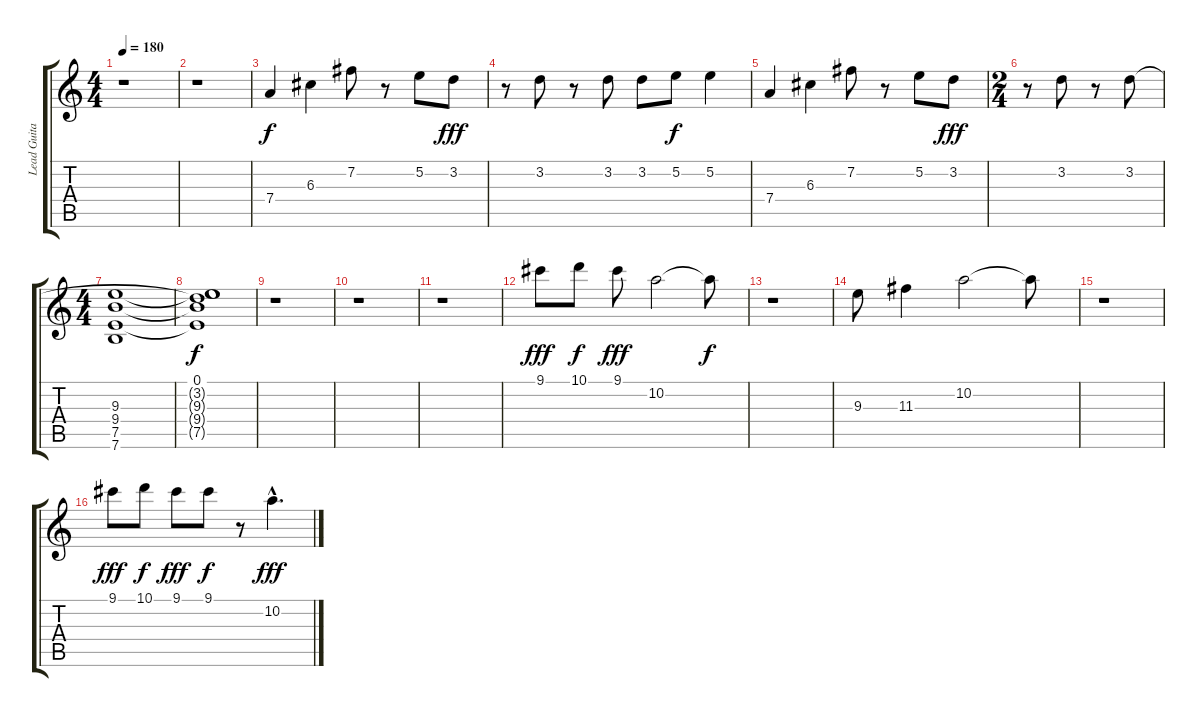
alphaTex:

\track ("Lead Guitar" "Lead Guita") {instrument overdrivenguitar}
\staff {score tabs}
\tuning (E4 B3 G3 D3 A2 E2) {hide}
\ts (4 4)
\tempo 180
\clef g2
\ks c
r.1{dy f} |
r.1 |
7.4.4 6.3.4 7.2.8 r.8 5.2.8 3.2.8{dy fff} |
r.8 3.2.8 r.8 3.2.8 3.2.8 5.2.8{dy f} 5.2.4 |
7.4.4 6.3.4 7.2.8 r.8 5.2.8 3.2.8{dy fff} |
\ts (2 4)
r.8 3.2.8 r.8 3.2.8 |
\ts (4 4)
(9.3 9.4 7.5 7.6).1 |
(0.1 3.2{t} 9.3{t} 9.4{t} 7.5{t}).1{dy f} |
r.1 |
r.1 |
r.1 |
9.1.8{dy fff} 10.1.8{dy f} 9.1.8{dy fff} 10.2.2 10.2{t}.8{dy f} |
r.1 |
9.3.8 11.3.4 10.2.2 10.2{t}.8 |
r.1 |
9.1.8{dy fff} 10.1.8{dy f} 9.1.8{dy fff} 9.1.8{dy f} r.8 10.2{hac}.4{d dy fff}
